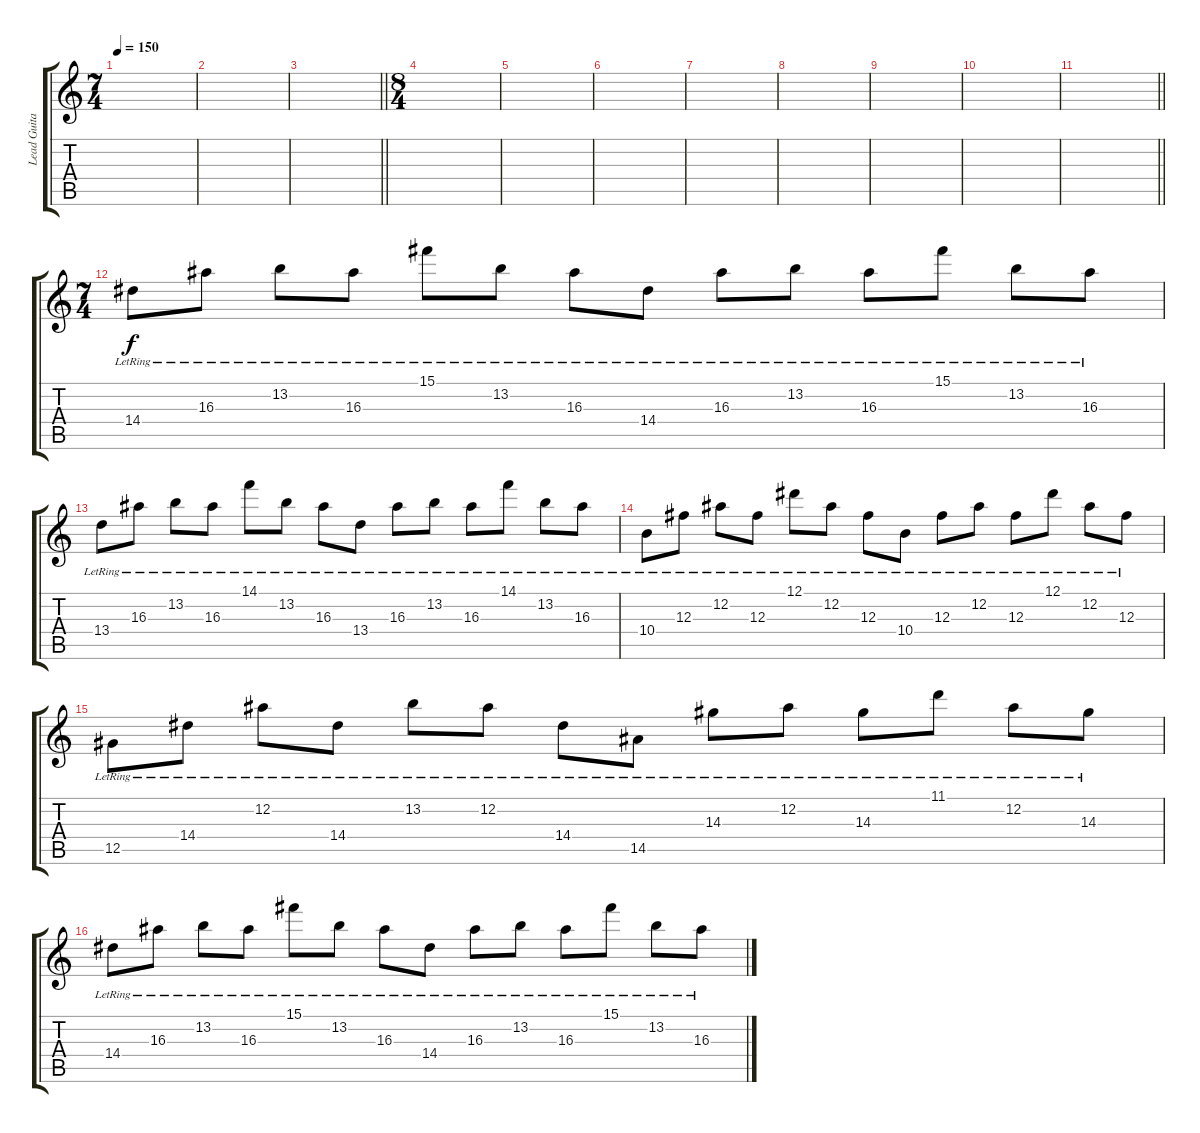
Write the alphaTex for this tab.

\track ("Lead Guitar #1" "Lead Guita") {instrument electricguitarjazz}
\staff {score tabs}
\tuning (Eb4 Bb3 Gb3 Db3 Ab2 Eb2) {hide}
\ts (7 4)
\tempo 150
\clef g2
\ks c
|
|
\barLineRight lightlight
|
\ts (8 4)
\section ("" "")
|
|
|
|
|
|
|
\barLineRight lightlight
|
\ts (7 4)
\section ("" "")
14.4{lr}.8 16.3{lr}.8 13.2{lr}.8 16.3{lr}.8 15.1{lr}.8 13.2{lr}.8 16.3{lr}.8 14.4{lr}.8 16.3{lr}.8 13.2{lr}.8 16.3{lr}.8 15.1{lr}.8 13.2{lr}.8 16.3{lr}.8 |
13.4{lr}.8 16.3{lr}.8 13.2{lr}.8 16.3{lr}.8 14.1{lr}.8 13.2{lr}.8 16.3{lr}.8 13.4{lr}.8 16.3{lr}.8 13.2{lr}.8 16.3{lr}.8 14.1{lr}.8 13.2{lr}.8 16.3{lr}.8 |
10.4{lr}.8 12.3{lr}.8 12.2{lr}.8 12.3{lr}.8 12.1{lr}.8 12.2{lr}.8 12.3{lr}.8 10.4{lr}.8 12.3{lr}.8 12.2{lr}.8 12.3{lr}.8 12.1{lr}.8 12.2{lr}.8 12.3{lr}.8 |
12.5{lr}.8 14.4{lr}.8 12.2{lr}.8 14.4{lr}.8 13.2{lr}.8 12.2{lr}.8 14.4{lr}.8 14.5{lr}.8 14.3{lr}.8 12.2{lr}.8 14.3{lr}.8 11.1{lr}.8 12.2{lr}.8 14.3{lr}.8 |
14.4{lr}.8 16.3{lr}.8 13.2{lr}.8 16.3{lr}.8 15.1{lr}.8 13.2{lr}.8 16.3{lr}.8 14.4{lr}.8 16.3{lr}.8 13.2{lr}.8 16.3{lr}.8 15.1{lr}.8 13.2{lr}.8 16.3{lr}.8
